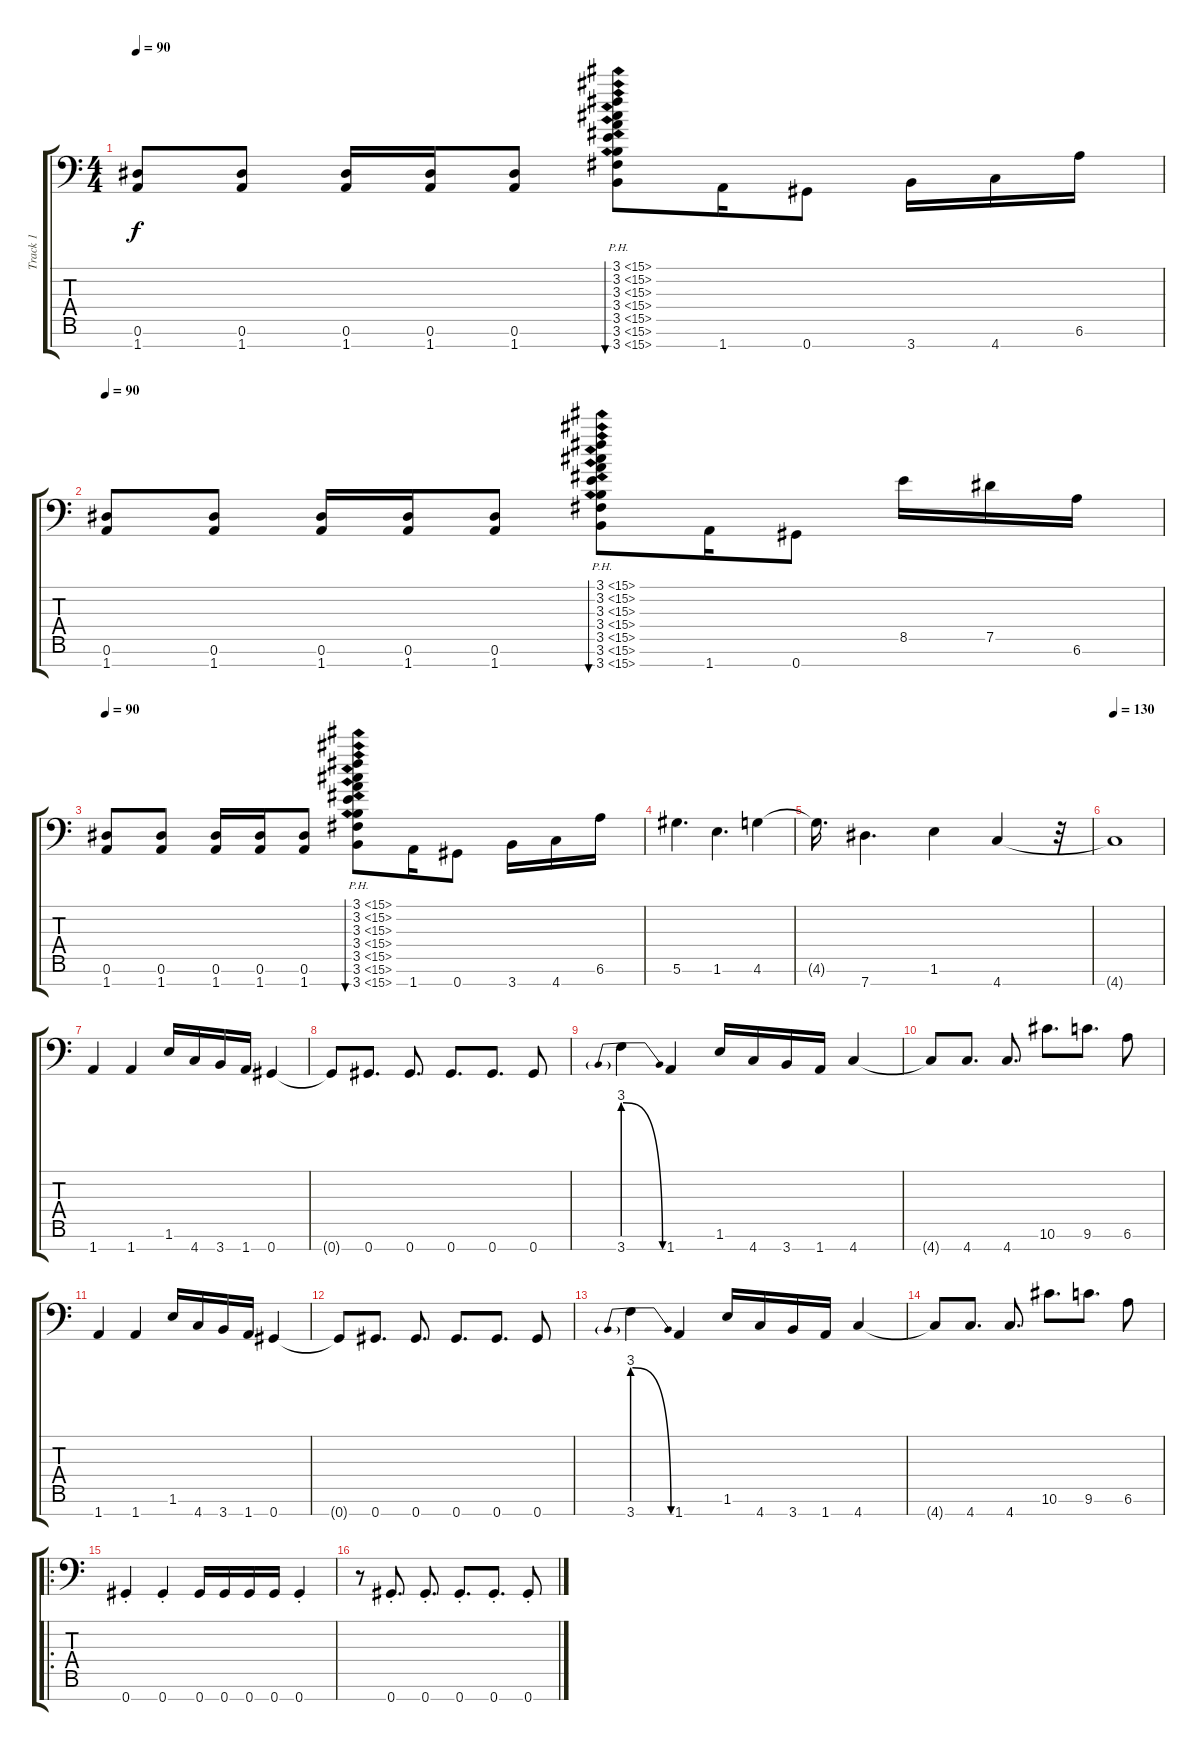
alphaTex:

\track ("Track 1" "Track 1") {instrument distortionguitar}
\staff {score tabs}
\tuning (Eb4 Bb3 Gb3 Db3 Ab2 Eb2 Ab1) {hide}
\ts (4 4)
\tempo 90
\clef f4
\ks c
(0.6 1.7).8{dy f} (0.6 1.7).8 (0.6 1.7).16 (0.6 1.7).16 (0.6 1.7).8 (3.1{ph 12} 3.2{ph 12} 3.3{ph 12} 3.4{ph 12} 3.5{ph 12} 3.6{ph 12} 3.7{ph 12}).8{bu 480} 1.7.16 0.7.8 3.7.16 4.7.16 6.6.16 |
\tempo 90
(0.6 1.7).8 (0.6 1.7).8 (0.6 1.7).16 (0.6 1.7).16 (0.6 1.7).8 (3.1{ph 12} 3.2{ph 12} 3.3{ph 12} 3.4{ph 12} 3.5{ph 12} 3.6{ph 12} 3.7{ph 12}).8{bu 480} 1.7.16 0.7.8 8.5.16 7.5.16 6.6.16 |
\tempo 90
(0.6 1.7).8 (0.6 1.7).8 (0.6 1.7).16 (0.6 1.7).16 (0.6 1.7).8 (3.1{ph 12} 3.2{ph 12} 3.3{ph 12} 3.4{ph 12} 3.5{ph 12} 3.6{ph 12} 3.7{ph 12}).8{bu 480} 1.7.16 0.7.8 3.7.16 4.7.16 6.6.16 |
5.6.4{d} 1.6.4{d} 4.6.4 |
4.6{t}.16{d} 7.7.4{d} 1.6.4 4.7.4 r.32 |
\tempo 130
4.7{t}.1 |
1.7.4 1.7.4 1.6.16 4.7.16 3.7.16 1.7.16 0.7.4 |
0.7{t}.8 0.7.8{d} 0.7.8{d} 0.7.8{d} 0.7.8{d} 0.7.8 |
3.7{be (prebendrelease 0 12 60 0)}.4 1.7.4 1.6.16 4.7.16 3.7.16 1.7.16 4.7.4 |
4.7{t}.8 4.7.8{d} 4.7.8{d} 10.6.8{d} 9.6.8{d} 6.6.8 |
1.7.4 1.7.4 1.6.16 4.7.16 3.7.16 1.7.16 0.7.4 |
0.7{t}.8 0.7.8{d} 0.7.8{d} 0.7.8{d} 0.7.8{d} 0.7.8 |
3.7{be (prebendrelease 0 12 60 0)}.4 1.7.4 1.6.16 4.7.16 3.7.16 1.7.16 4.7.4 |
4.7{t}.8 4.7.8{d} 4.7.8{d} 10.6.8{d} 9.6.8{d} 6.6.8 |
\ro
0.7{st}.4 0.7{st}.4 0.7.16 0.7.16 0.7.16 0.7.16 0.7{st}.4 |
r.8 0.7{st}.8{d} 0.7{st}.8{d} 0.7{st}.8{d} 0.7{st}.8{d} 0.7{st}.8
